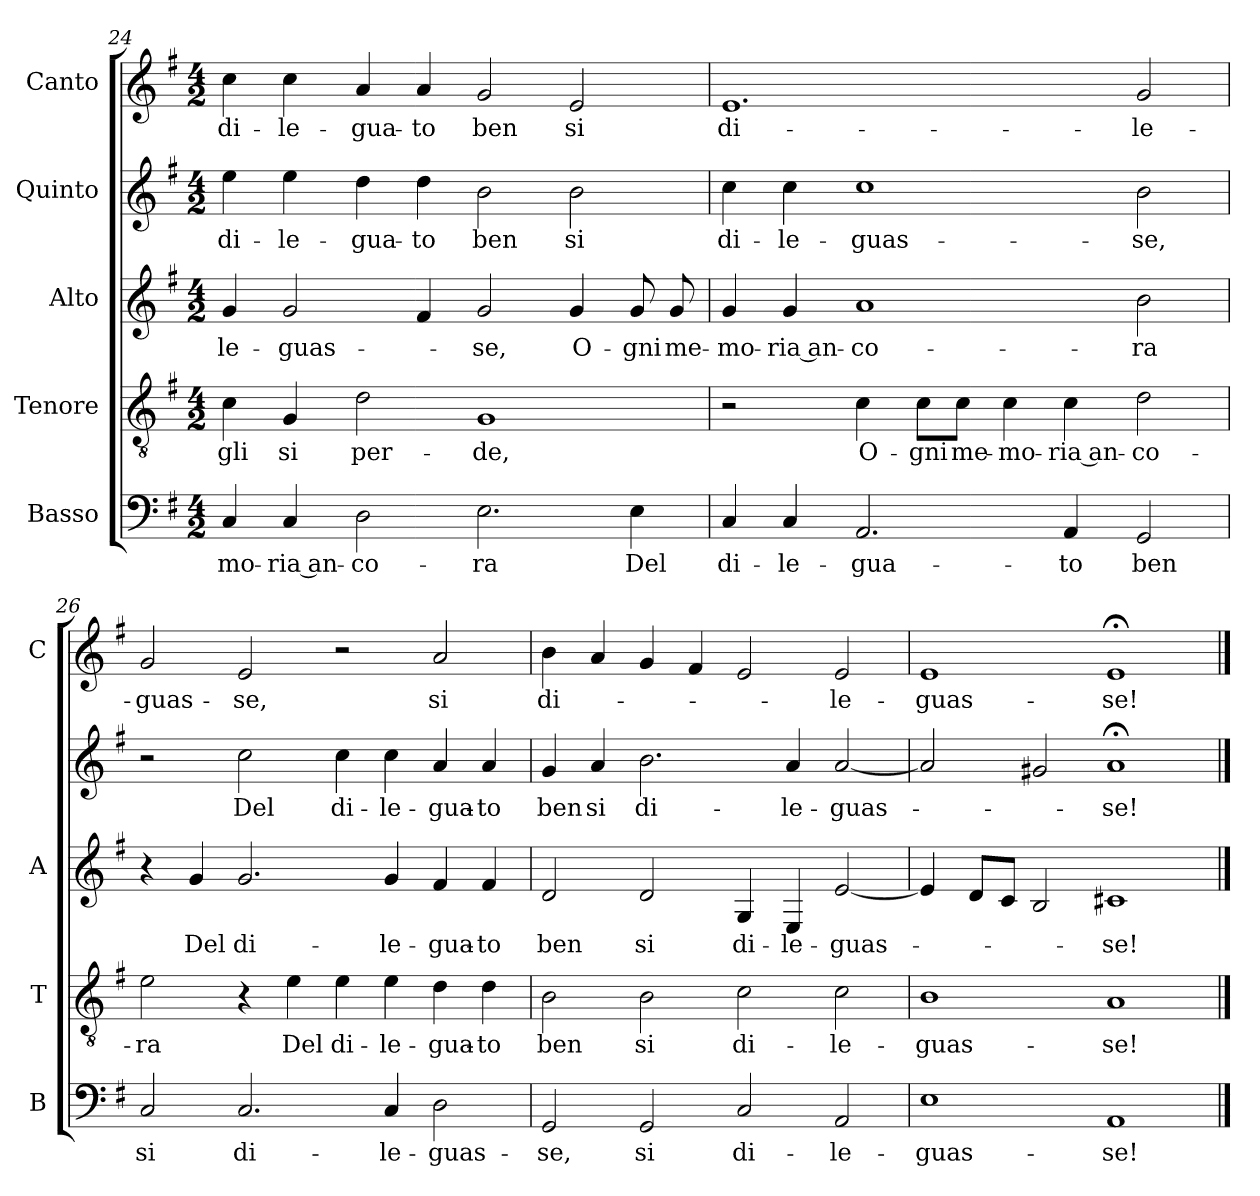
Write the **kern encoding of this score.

**kern	**text	**kern	**text	**kern	**text	**kern	**text	**kern	**text
*part5	*part5	*part4	*part4	*part3	*part3	*part2	*part2	*part1	*part1
*staff5	*staff5	*staff4	*staff4	*staff3	*staff3	*staff2	*staff2	*staff1	*staff1
*I"Basso	*	*I"Tenore	*	*I"Alto	*	*I"Quinto	*	*I"Canto	*
*I'B	*	*I'T	*	*I'A	*	*	*	*I'C	*
*clefF4	*	*clefGv2	*	*clefG2	*	*clefG2	*	*clefG2	*
*k[f#]	*	*k[f#]	*	*k[f#]	*	*k[f#]	*	*k[f#]	*
*G:	*	*G:	*	*G:	*	*G:	*	*G:	*
*M4/2	*	*M4/2	*	*M4/2	*	*M4/2	*	*M4/2	*
=24	=24	=24	=24	=24	=24	=24	=24	=24	=24
!	!LO:LY:b	!	!LO:LY:b	!	!LO:LY:b	!	!LO:LY:b	!	!LO:LY:b
4C/	-mo-	4c\	-gli	4g/	-le-	4ee\	di-	4cc\	di-
!	!LO:LY:b	!	!LO:LY:b	!	!LO:LY:b	!	!LO:LY:b	!	!LO:LY:b
4C/	-ria an-	4G/	si	2g/	-guas-	4ee\	-le-	4cc\	-le-
!	!LO:LY:b	!	!LO:LY:b	!	!	!	!LO:LY:b	!	!LO:LY:b
2D\	-co-	2d\	per-	.	.	4dd\	-gua-	4a/	-gua-
!	!	!	!	!	!	!	!LO:LY:b	!	!LO:LY:b
.	.	.	.	4f#/	.	4dd\	-to	4a/	-to
!	!LO:LY:b	!	!LO:LY:b	!	!LO:LY:b	!	!LO:LY:b	!	!LO:LY:b
2.E\	-ra	1G	-de,	2g/	-se,	2b\	ben	2g/	ben
!	!	!	!	!	!LO:LY:b	!	!LO:LY:b	!	!LO:LY:b
.	.	.	.	4g/	O-	2b\	si	2e/	si
!	!LO:LY:b	!	!	!	!LO:LY:b	!	!	!	!
4E\	Del	.	.	8g/	-gni	.	.	.	.
!	!	!	!	!	!LO:LY:b	!	!	!	!
.	.	.	.	8g/	me-	.	.	.	.
=25	=25	=25	=25	=25	=25	=25	=25	=25	=25
!	!LO:LY:b	!	!	!	!LO:LY:b	!	!LO:LY:b	!	!LO:LY:b
4C/	di-	2r	.	4g/	-mo-	4cc\	di-	1.e	di-
!	!LO:LY:b	!	!	!	!LO:LY:b	!	!LO:LY:b	!	!
4C/	-le-	.	.	4g/	-ria an-	4cc\	-le-	.	.
!	!LO:LY:b	!	!LO:LY:b	!	!LO:LY:b	!	!LO:LY:b	!	!
2.AA/	-gua-	4c\	O-	1a	-co-	1cc	-guas-	.	.
!	!	!	!LO:LY:b	!	!	!	!	!	!
.	.	8c\L	-gni	.	.	.	.	.	.
!	!	!	!LO:LY:b	!	!	!	!	!	!
.	.	8c\J	me-	.	.	.	.	.	.
!	!	!	!LO:LY:b	!	!	!	!	!	!
.	.	4c\	-mo-	.	.	.	.	.	.
!	!LO:LY:b	!	!LO:LY:b	!	!	!	!	!	!
4AA/	-to	4c\	-ria an-	.	.	.	.	.	.
!	!LO:LY:b	!	!LO:LY:b	!	!LO:LY:b	!	!LO:LY:b	!	!LO:LY:b
2GG/	ben	2d\	-co-	2b\	-ra	2b\	-se,	2g/	-le-
!!LO:LB:g=z
=26	=26	=26	=26	=26	=26	=26	=26	=26	=26
!	!LO:LY:b	!	!LO:LY:b	!	!	!	!	!	!LO:LY:b
2C/	si	2e\	-ra	4r	.	2r	.	2g/	-guas-
!	!	!	!	!	!LO:LY:b	!	!	!	!
.	.	.	.	4g/	Del	.	.	.	.
!	!LO:LY:b	!	!	!	!LO:LY:b	!	!LO:LY:b	!	!LO:LY:b
2.C/	di-	4r	.	2.g/	di-	2cc\	Del	2e/	-se,
!	!	!	!LO:LY:b	!	!	!	!	!	!
.	.	4e\	Del	.	.	.	.	.	.
!	!	!	!LO:LY:b	!	!	!	!LO:LY:b	!	!
.	.	4e\	di-	.	.	4cc\	di-	2r	.
!	!LO:LY:b	!	!LO:LY:b	!	!LO:LY:b	!	!LO:LY:b	!	!
4C/	-le-	4e\	-le-	4g/	-le-	4cc\	-le-	.	.
!	!LO:LY:b	!	!LO:LY:b	!	!LO:LY:b	!	!LO:LY:b	!	!LO:LY:b
2D\	-guas-	4d\	-gua-	4f#/	-gua-	4a/	-gua-	2a/	si
!	!	!	!LO:LY:b	!	!LO:LY:b	!	!LO:LY:b	!	!
.	.	4d\	-to	4f#/	-to	4a/	-to	.	.
=27	=27	=27	=27	=27	=27	=27	=27	=27	=27
!	!LO:LY:b	!	!LO:LY:b	!	!LO:LY:b	!	!LO:LY:b	!	!LO:LY:b
2GG/	-se,	2B\	ben	2d/	ben	4g/	ben	4b\	di-
!	!	!	!	!	!	!	!LO:LY:b	!	!
.	.	.	.	.	.	4a/	si	4a/	.
!	!LO:LY:b	!	!LO:LY:b	!	!LO:LY:b	!	!LO:LY:b	!	!
2GG/	si	2B\	si	2d/	si	2.b\	di-	4g/	.
.	.	.	.	.	.	.	.	4f#/	.
!	!LO:LY:b	!	!LO:LY:b	!	!LO:LY:b	!	!	!	!
2C/	di-	2c\	di-	4G/	di-	.	.	2e/	.
!	!	!	!	!	!LO:LY:b	!	!LO:LY:b	!	!
.	.	.	.	4E/	-le-	4a/	-le-	.	.
!	!LO:LY:b	!	!LO:LY:b	!	!LO:LY:b	!	!LO:LY:b	!	!LO:LY:b
2AA/	-le-	2c\	-le-	[2e/	-guas-	[2a/	-guas-	2e/	-le-
=28	=28	=28	=28	=28	=28	=28	=28	=28	=28
!	!LO:LY:b	!	!LO:LY:b	!	!	!	!	!	!LO:LY:b
1E	-guas-	1B	-guas-	4e/]	.	2a/]	.	1e	-guas-
.	.	.	.	8d/L	.	.	.	.	.
.	.	.	.	8c/J	.	.	.	.	.
.	.	.	.	2B/	.	2g#X/	.	.	.
!	!LO:LY:b	!	!LO:LY:b	!	!LO:LY:b	!	!LO:LY:b	!	!LO:LY:b
1AA	-se!	1A	-se!	1c#X	-se!	1a;<	-se!	1e;<	-se!
==	==	==	==	==	==	==	==	==	==
*-	*-	*-	*-	*-	*-	*-	*-	*-	*-
